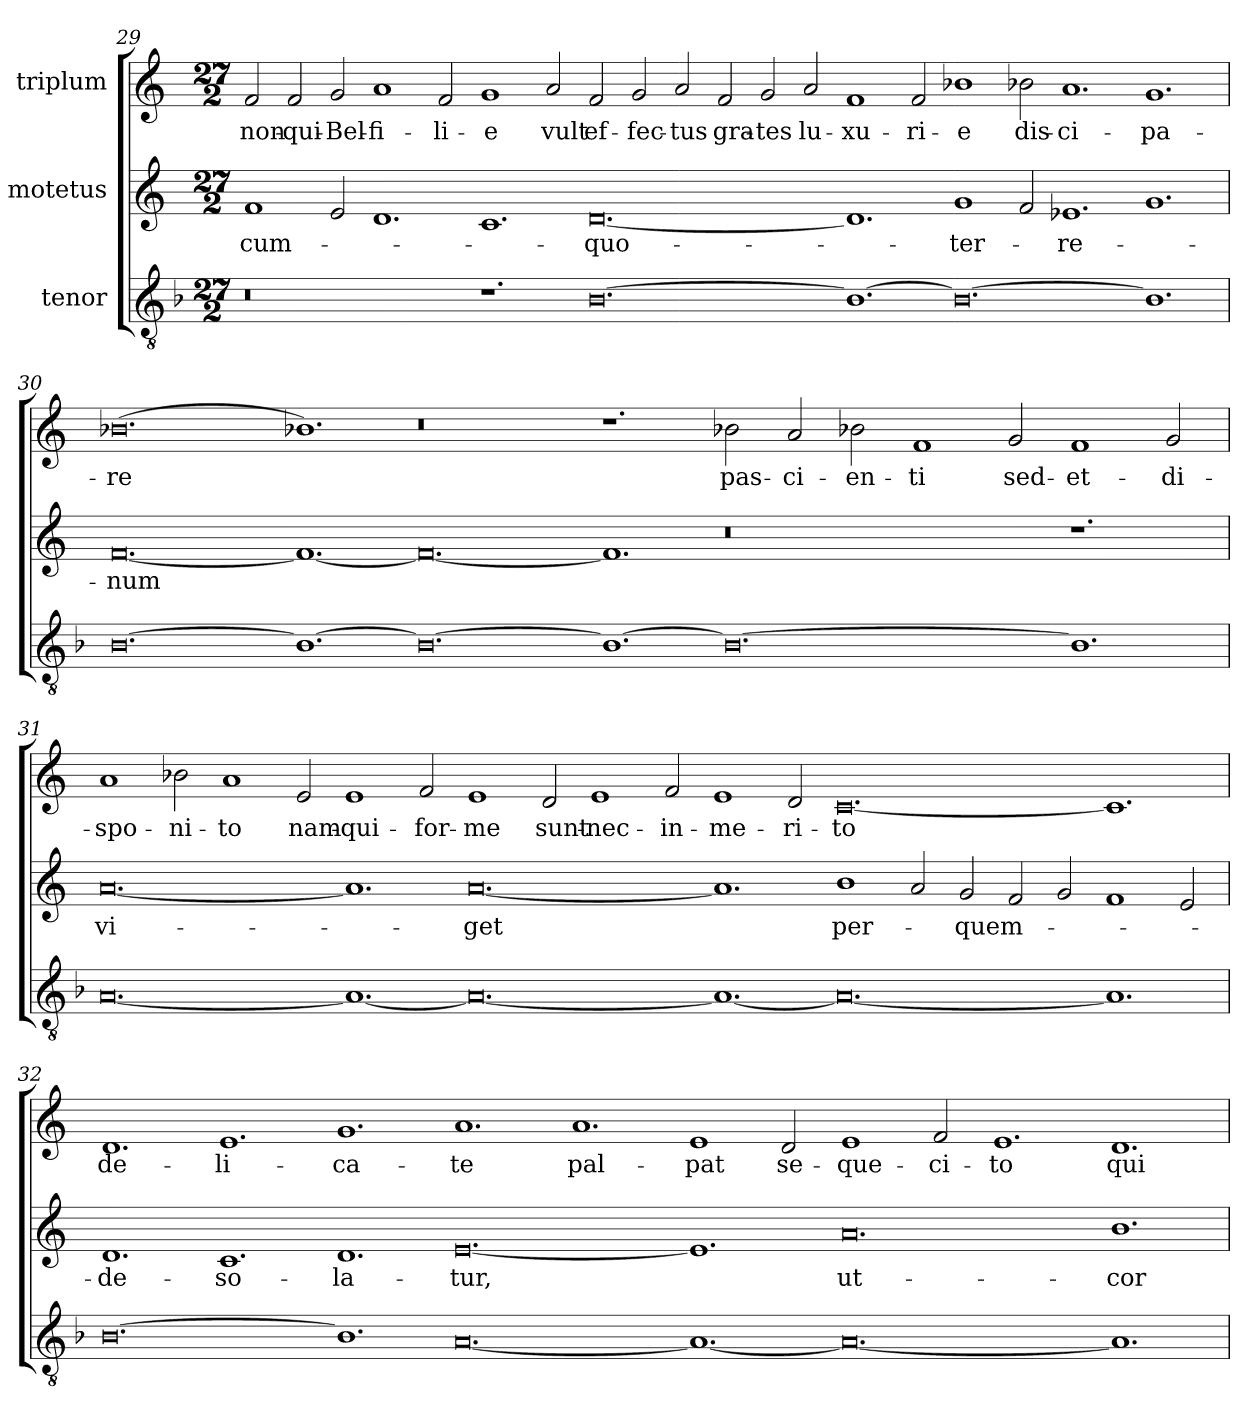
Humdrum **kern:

**kern	**kern	**text	**kern	**text
*part3	*part2	*part2	*part1	*part1
*staff3	*staff2	*staff2	*staff1	*staff1
*I"tenor	*I"motetus	*	*I"triplum	*
!!LO:LB:g=z
*clefGv2	*clefG2	*	*clefG2	*
*k[b-]	*k[]	*	*k[]	*
*F:	*C:	*	*C:	*
*M27/2	*M27/2	*	*M27/2	*
=29	=29	=29	=29	=29
0.r	1f/	cum-	2f/	non-
.	.	.	2f/	qui-
.	2e/	.	2g/	Bel-
.	1.d/	.	1a/	fi-
.	.	.	2f/	-li-
1.r	1.c/	.	1g/	-e
.	.	.	2a/	vult-
[0.B-\	[0.d/	quo-	2f/	ef-
.	.	.	2g/	-fec-
.	.	.	2a/	-tus
.	.	.	2f/	gra-
.	.	.	2g/	-tes
.	.	.	2a/	lu-
1.B-\_	1.d/]	.	1f/	-xu-
.	.	.	2f/	-ri-
0.B-\_	1g/	ter-	1b-X\	-e
.	2f/	.	2b-X\	dis-
.	1.e-X/	-re-	1.a/	-ci-
1.B-\]	1.g/	.	1.g/	-pa-
!!LO:PB:g=z
=30	=30	=30	=30	=30
[0.B-\	[0.f/	-num	[0.b-X\	-re
1.B-\_	1.f/_	.	1.b-X\]	.
0.B-\_	0.f/_	.	0.r	.
1.B-\_	1.f/]	.	1.r	.
0.B-\_	0.r	.	2b-X\	pas-
.	.	.	2a/	-ci-
.	.	.	2b-X\	-en-
.	.	.	1f/	-ti
.	.	.	2g/	sed-
1.B-\]	1.r	.	1f/	et-
.	.	.	2g/	di-
!!LO:LB:g=z
=31	=31	=31	=31	=31
[0.A/	[0.a/	vi-	1a/	-spo-
.	.	.	2b-X\	-ni-
.	.	.	1a/	-to
.	.	.	2e/	nam-
1.A/_	1.a/]	.	1e/	qui-
.	.	.	2f/	for-
0.A/_	[0.a/	-get	1e/	-me
.	.	.	2d/	sunt-
.	.	.	1e/	nec-
.	.	.	2f/	in-
1.A/_	1.a/]	.	1e/	me-
.	.	.	2d/	-ri-
0.A/_	1b\	per-	[0.c/	-to
.	2a/	.	.	.
.	2g/	quem-	.	.
.	2f/	.	.	.
.	2g/	.	.	.
1.A/]	1f/	.	1.c/]	.
.	2e/	.	.	.
!!LO:LB:g=z
=32	=32	=32	=32	=32
[0.B-\	1.d/	de-	1.d/	de-
.	1.c/	-so-	1.e/	-li-
1.B-\]	1.d/	-la-	1.g/	-ca-
[0.A/	[0.e/	-tur,	1.a/	-te
.	.	.	1.a/	pal-
1.A/_	1.e/]	.	1e/	-pat
.	.	.	2d/	se-
0.A/_	0.a/	ut-	1e/	que-
.	.	.	2f/	ci-
.	.	.	1.e/	-to
1.A/]	1.b\	cor-	1.d/	qui-
=	=	=	=	=
*-	*-	*-	*-	*-
